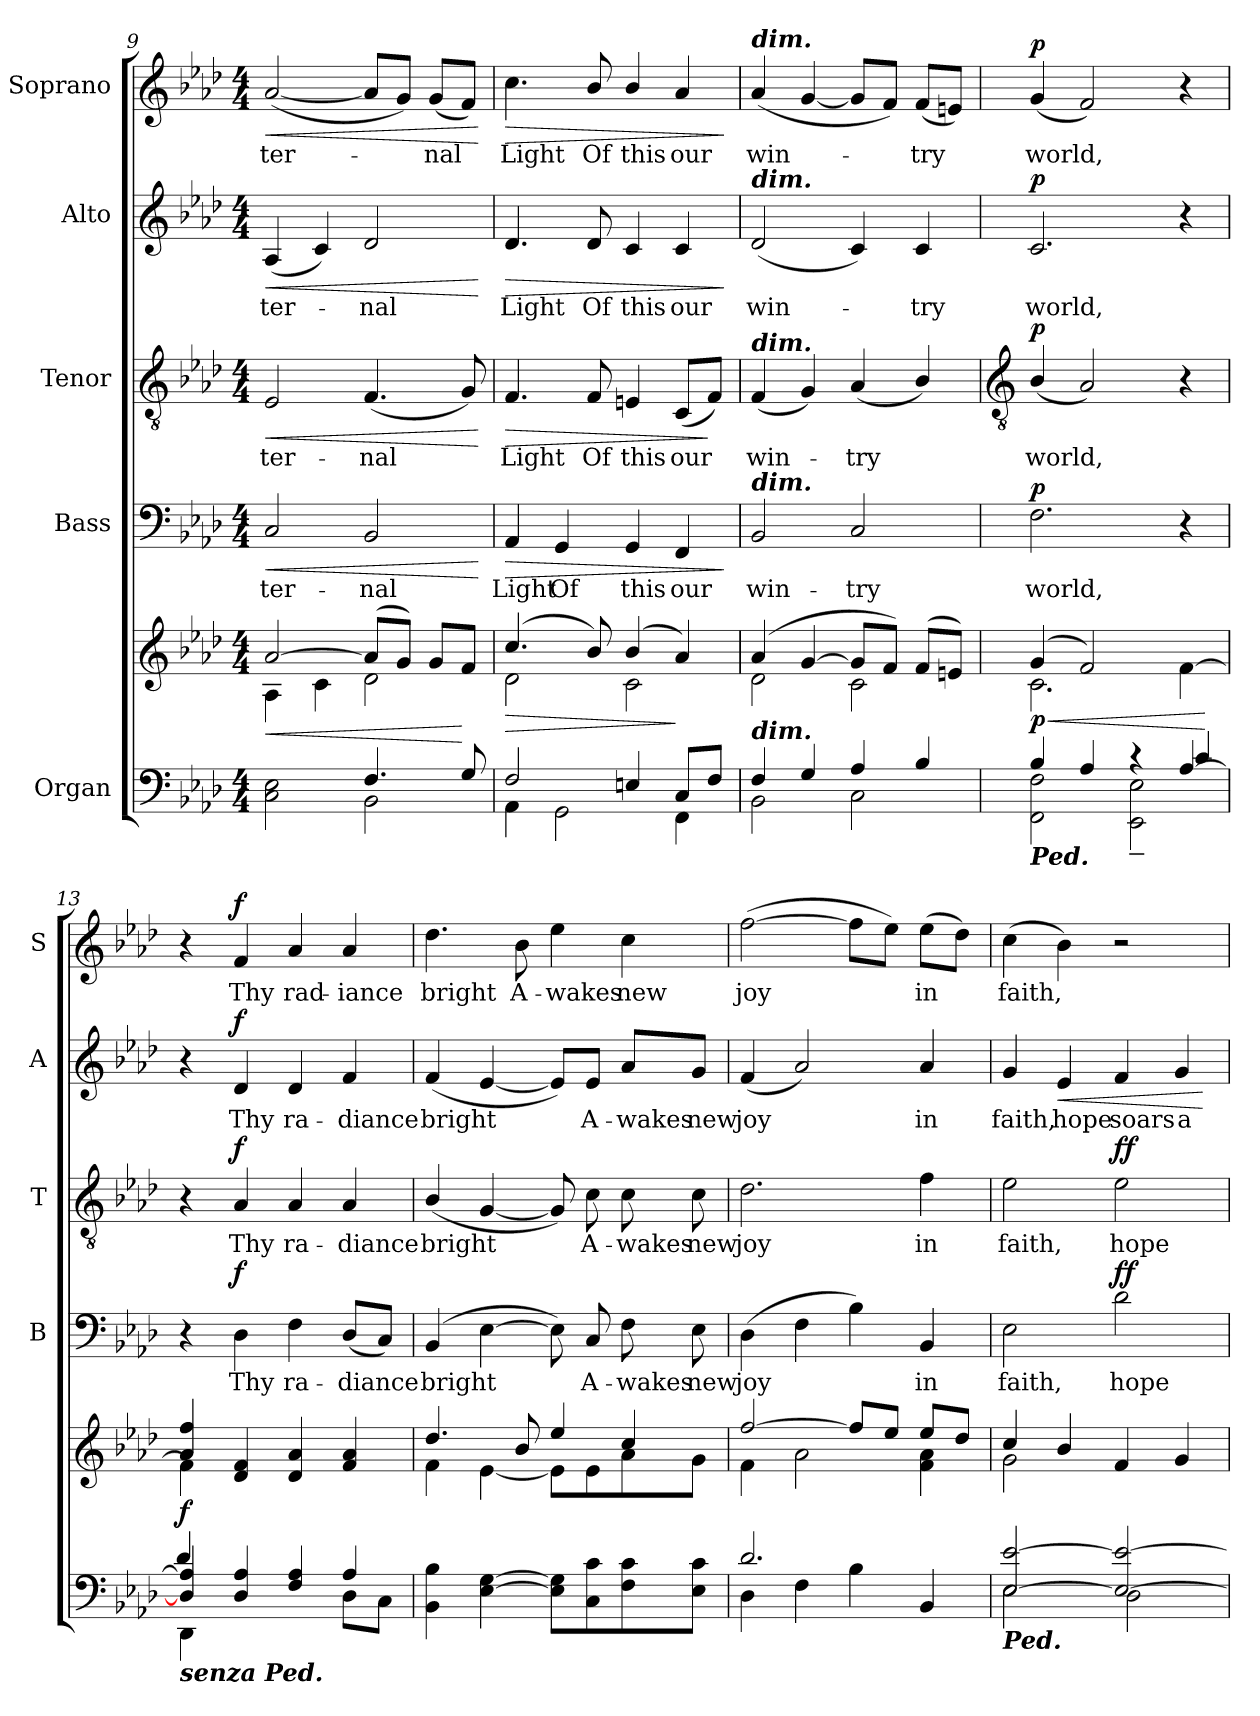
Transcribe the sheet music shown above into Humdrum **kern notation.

**kern	**kern	**dynam	**kern	**text	**dynam	**kern	**text	**dynam	**kern	**text	**dynam	**kern	**text	**dynam
*part5	*part5	*part5	*part4	*part4	*part4	*part3	*part3	*part3	*part2	*part2	*part2	*part1	*part1	*part1
*staff6	*staff5	*staff5/6	*staff4	*staff4	*staff4	*staff3	*staff3	*staff3	*staff2	*staff2	*staff2	*staff1	*staff1	*staff1
*I"Organ	*	*	*I"Bass	*	*	*I"Tenor	*	*	*I"Alto	*	*	*I"Soprano	*	*
*	*	*	*I'B	*	*	*I'T	*	*	*I'A	*	*	*I'S	*	*
*clefF4	*clefG2	*	*clefF4	*	*	*clefGv2	*	*	*clefG2	*	*	*clefG2	*	*
*k[b-e-a-d-]	*k[b-e-a-d-]	*	*k[b-e-a-d-]	*	*	*k[b-e-a-d-]	*	*	*k[b-e-a-d-]	*	*	*k[b-e-a-d-]	*	*
*A-:	*A-:	*	*A-:	*	*	*A-:	*	*	*A-:	*	*	*A-:	*	*
*M4/4	*M4/4	*	*M4/4	*	*	*M4/4	*	*	*M4/4	*	*	*M4/4	*	*
=9	=9	=9	=9	=9	=9	=9	=9	=9	=9	=9	=9	=9	=9	=9
*^	*	*	*	*	*	*	*	*	*	*	*	*	*	*
!	!	!	!LO:HP:b	!	!LO:LY:b	!LO:HP:b	!	!LO:LY:b	!LO:HP:b	!	!LO:LY:b	!LO:HP:b	!	!LO:LY:b	!LO:HP:b
*	*	*^	*	*	*	*	*	*	*	*	*	*	*	*	*
2C\ 2E-\	2ryy	[2a-/	4A-\	<	2C	-ter-	<	2E-	-ter-	<	(<4A-	-ter-	<	(<[2a-	-ter-	<
.	.	.	4c\	.	.	.	.	.	.	.	4c)	.	.	.	.	.
!	!	!	!	!	!	!LO:LY:b	!	!	!LO:LY:b	!	!	!LO:LY:b	!	!	!	!
4.F/	2BB-\	(>8a-/L]	2d-\	.	2BB-	-nal	.	(<4.F	-nal	.	2d-	nal	.	8a-L]	.	.
.	.	8g/J)	.	.	.	.	.	.	.	.	.	.	.	8gJ)	.	.
!	!	!	!	!	!	!	!	!	!	!	!	!	!	!	!LO:LY:b	!
.	.	8g/L	.	.	.	.	.	.	.	.	.	.	.	(<8gL	nal	.
8G/	.	8f/J	.	[	.	.	.	8G)	.	.	.	.	.	8fJ)	.	.
*v	*v	*	*	*	*	*	*	*	*	*	*	*	*	*	*	*
*	*v	*v	*	*	*	*	*	*	*	*	*	*	*	*	*
.	.	.	.	.	[	.	.	[	.	.	[	.	.	[
=10	=10	=10	=10	=10	=10	=10	=10	=10	=10	=10	=10	=10	=10	=10
*^	*	*	*	*	*	*	*	*	*	*	*	*	*	*
!	!	!	!LO:HP:b	!	!LO:LY:b	!LO:HP:b	!	!LO:LY:b	!LO:HP:b	!	!LO:LY:b	!LO:HP:b	!	!LO:LY:b	!LO:HP:b
*	*	*^	*	*	*	*	*	*	*	*	*	*	*	*	*
2F/	4AA-\	(>4.cc/	2d-\	>	4AA-	Light	>	4.F	Light	>	4.d-	Light	>	4.cc	Light	>
!	!	!	!	!	!	!LO:LY:b	!	!	!	!	!	!	!	!	!	!
.	2GG\	.	.	.	4GG	Of	.	.	.	.	.	.	.	.	.	.
!	!	!	!	!	!	!	!	!	!LO:LY:b	!	!	!LO:LY:b	!	!	!LO:LY:b	!
.	.	8b-/)	.	.	.	.	.	8F	Of	.	8d-	Of	.	8b-/	Of	.
!	!	!	!	!	!	!LO:LY:b	!	!	!LO:LY:b	!	!	!LO:LY:b	!	!	!LO:LY:b	!
4En/	.	(>4b-/	2c\	.	4GG	this	.	4En	this	.	4c	this	.	4b-/	this	.
!	!	!	!	!	!	!LO:LY:b	!	!	!LO:LY:b	!	!	!LO:LY:b	!	!	!LO:LY:b	!
8C/L	4FF\	4a-/)	.	]	4FF	our	.	(<8CL	our	.	4c	our	.	4a-	our	.
8F/J	.	.	.	.	.	.	.	8FJ)	.	]	.	.	.	.	.	.
*v	*v	*	*	*	*	*	*	*	*	*	*	*	*	*	*	*
*	*v	*v	*	*	*	*	*	*	*	*	*	*	*	*	*
.	.	.	.	.	]	.	.	.	.	.	]	.	.	]
=11	=11	=11	=11	=11	=11	=11	=11	=11	=11	=11	=11	=11	=11	=11
*^	*^	*	*	*	*	*	*	*	*	*	*	*	*	*
!	!	!	!	!	!	!	!	!	!	!	!	!	!	!LO:TX:a:Bi:t=dim.	!	!
!	!	!	!	!	!	!	!	!	!	!	!LO:TX:a:Bi:t=dim.	!	!	!	!	!
!	!	!	!	!	!	!	!	!LO:TX:a:Bi:t=dim.	!	!	!	!	!	!	!	!
!	!	!	!	!	!LO:TX:a:Bi:t=dim.	!	!	!	!	!	!	!	!	!	!	!
!LO:TX:a:Bi:t=dim.	!	!	!	!	!	!	!	!	!	!	!	!	!	!	!	!
!	!	!	!	!	!	!LO:LY:b	!	!	!LO:LY:b	!	!	!LO:LY:b	!	!	!LO:LY:b	!
4F/	2BB-\	(>4a-/	2d-\	.	2BB-	win-	.	(<4F	win-	.	(<2d-	win-	.	(<4a-	win-	.
4G/	.	[4g/	.	.	.	.	.	4G)	.	.	.	.	.	[4g	.	.
!	!	!	!	!	!	!LO:LY:b	!	!	!LO:LY:b	!	!	!	!	!	!	!
4A-/	2C\	8g/L]	2c\	.	2C	-try	.	(<4A-	try	.	4c)	.	.	8gL]	.	.
.	.	8f/J)	.	.	.	.	.	.	.	.	.	.	.	8fJ)	.	.
!	!	!	!	!	!	!	!	!	!	!	!	!LO:LY:b	!	!	!LO:LY:b	!
4B-/	.	(>8f/L	.	.	.	.	.	4B-/)	.	.	4c	try	.	(<8fL	try	.
.	.	8en/J)	.	.	.	.	.	.	.	.	.	.	.	8enJ)	.	.
*v	*v	*	*	*	*	*	*	*	*	*	*	*	*	*	*	*
!!LO:LB:g=z
=12	=12	=12	=12	=12	=12	=12	=12	=12	=12	=12	=12	=12	=12	=12	=12
*	*	*	*	*	*	*	*clefGv2	*	*	*	*	*	*	*	*
*^	*	*	*	*	*	*	*	*	*	*	*	*	*	*	*
*	*^	*	*	*	*	*	*	*	*	*	*	*	*	*	*	*
!LO:TX:b:Bi:t=Ped.	!	!	!	!	!	!	!	!	!	!	!	!	!	!	!	!	!
!	!	!	!	!	!LO:HP:b	!	!LO:LY:b	!	!	!LO:LY:b	!	!	!LO:LY:b	!	!	!LO:LY:b	!
!	!	!	!	!	!LO:DY:n=1:b	!	!	!LO:DY:b	!	!	!LO:DY:b	!	!	!LO:DY:b	!	!	!LO:DY:b
4B-/	2FF\ 2F\	2ryy	(>4g/	2.c\	< p	2.F	world,	p	(<4B-/	world,	p	2.c	world,	p	(<4g	world,	p
4A-/	.	.	2f/)	.	.	.	.	.	2A-)	.	.	.	.	.	2f)	.	.
4r	2EE-\~ 2E-\~	4ryy	.	.	.	.	.	.	.	.	.	.	.	.	.	.	.
[4A-/	.	4c/	4ryy	[4f\	.	4r	.	.	4r	.	.	4r	.	.	4r	.	.
*v	*v	*v	*	*	*	*	*	*	*	*	*	*	*	*	*	*	*
*	*v	*v	*	*	*	*	*	*	*	*	*	*	*	*	*
.	.	[	.	.	.	.	.	.	.	.	.	.	.	.
=13	=13	=13	=13	=13	=13	=13	=13	=13	=13	=13	=13	=13	=13	=13
*^	*^	*	*	*	*	*	*	*	*	*	*	*	*	*
*	*^	*	*	*	*	*	*	*	*	*	*	*	*	*	*	*
!LO:TX:b:Bi:t=senza Ped.	!	!	!	!	!	!	!	!	!	!	!	!	!	!	!	!	!
!	!	!	!	!	!LO:DY:b	!	!	!	!	!	!	!	!	!	!	!	!
4D-/] 4A-/]	4DD-\	4d-/	4a-/ 4ff/	4f\]	f	4r	.	.	4r	.	.	4r	.	.	4r	.	.
!	!	!	!	!	!	!	!LO:LY:b	!LO:DY:b	!	!LO:LY:b	!LO:DY:b	!	!LO:LY:b	!LO:DY:b	!	!LO:LY:b	!LO:DY:b
4D-/ 4A-/	4ryy	4ryy	4d-/ 4f/	4ryy	.	4D-	Thy	f	4A-	Thy	f	4d-	Thy	f	4f	Thy	f
!	!	!	!	!	!	!	!LO:LY:b	!	!	!LO:LY:b	!	!	!LO:LY:b	!	!	!LO:LY:b	!
4F/ 4A-/	4ryy	2ryy	4d-/ 4a-/	2ryy	.	4F	ra-	.	4A-	ra-	.	4d-	ra-	.	4a-	rad-	.
!	!	!	!	!	!	!	!LO:LY:b	!	!	!LO:LY:b	!	!	!LO:LY:b	!	!	!LO:LY:b	!
4A-/	8D-\L	.	4f/ 4a-/	.	.	(<8D-L	-diance	.	4A-	-diance	.	4f	-diance	.	4a-	-iance	.
.	8C\J	.	.	.	.	8CJ)	.	.	.	.	.	.	.	.	.	.	.
=14	=14	=14	=14	=14	=14	=14	=14	=14	=14	=14	=14	=14	=14	=14	=14	=14	=14
!	!	!	!	!	!	!	!LO:LY:b	!	!	!LO:LY:b	!	!	!LO:LY:b	!	!	!LO:LY:b	!
4BB-\ 4B-\	2ryy	1ryy	4.dd-/	4f\	.	(>4BB-	bright	.	(<4B-/	bright	.	(<4f	bright	.	4.dd-	bright	.
[4E-\ [4G\	.	.	.	[4e-\	.	[4E-	.	.	[4G	.	.	[4e-	.	.	.	.	.
!	!	!	!	!	!	!	!	!	!	!	!	!	!	!	!	!LO:LY:b	!
.	.	.	8b-/	.	.	.	.	.	.	.	.	.	.	.	8b-	A-	.
!	!	!	!	!	!	!	!	!	!	!	!	!	!	!	!	!LO:LY:b	!
8E-\] 8G\]L	2ryy	.	4ee-/	8e-\L]	.	8E-])	.	.	8G])	.	.	8e-/L])	.	.	4ee-	-wakes	.
!	!	!	!	!	!	!	!LO:LY:b	!	!	!LO:LY:b	!	!	!LO:LY:b	!	!	!	!
8C\ 8c\	.	.	.	8e-\	.	8C	A-	.	8c	A-	.	8e-/J	A-	.	.	.	.
!	!	!	!	!	!	!	!LO:LY:b	!	!	!LO:LY:b	!	!	!LO:LY:b	!	!	!LO:LY:b	!
8F\ 8c\	.	.	4cc/	8a-\	.	8F	-wakes	.	8c	-wakes	.	8a-/L	-wakes	.	4cc	new	.
!	!	!	!	!	!	!	!LO:LY:b	!	!	!LO:LY:b	!	!	!LO:LY:b	!	!	!	!
8E-\ 8c\J	.	.	.	8g\J	.	8E-	new	.	8c	new	.	8g/J	new	.	.	.	.
=15	=15	=15	=15	=15	=15	=15	=15	=15	=15	=15	=15	=15	=15	=15	=15	=15	=15
!	!	!	!	!	!	!	!LO:LY:b	!	!	!LO:LY:b	!	!	!LO:LY:b	!	!	!LO:LY:b	!
2.d-/	4D-\	1ryy	[2ff/	4f\	.	(>4D-	joy	.	2.d-	joy	.	(<4f	joy	.	(>[2ff	joy	.
.	4F\	.	.	2a-\	.	4F	.	.	.	.	.	2a-)	.	.	.	.	.
.	4B-\	.	8ff/L]	.	.	4B-)	.	.	.	.	.	.	.	.	8ffL]	.	.
.	.	.	8ee-/J	.	.	.	.	.	.	.	.	.	.	.	8ee-J)	.	.
!	!	!	!	!	!	!	!LO:LY:b	!	!	!LO:LY:b	!	!	!LO:LY:b	!	!	!LO:LY:b	!
4ryy	4BB-/	.	8ee-/L	4f\ 4a-\	.	4BB-	in	.	4f	in	.	4a-	in	.	(>8ee-L	in	.
.	.	.	8dd-/J	.	.	.	.	.	.	.	.	.	.	.	8dd-J)	.	.
=16	=16	=16	=16	=16	=16	=16	=16	=16	=16	=16	=16	=16	=16	=16	=16	=16	=16
!LO:TX:b:Bi:t=Ped.	!	!	!	!	!	!	!	!	!	!	!	!	!	!	!	!	!
!	!	!	!	!	!	!	!LO:LY:b	!	!	!LO:LY:b	!	!	!LO:LY:b	!	!	!LO:LY:b	!
[2E-/ [2e-/	2E-\	2ryy	4cc/	2g\	.	2E-	faith,	.	2e-	faith,	.	4g	faith,	.	(>4cc	faith,	.
!	!	!	!	!	!	!	!	!	!	!	!	!	!LO:LY:b	!LO:HP:b	!	!	!
.	.	.	4b-/	.	.	.	.	.	.	.	.	4e-	hope	<	4b-)	.	.
!	!	!	!	!	!	!	!LO:LY:b	!LO:DY:b	!	!LO:LY:b	!LO:DY:b	!	!LO:LY:b	!	!	!	!
2E-/_ 2e-/_	2D-\	2ryy	4f/	2ryy	.	2d-	hope	ff	2e-	hope	ff	4f	soars	.	2r	.	.
!	!	!	!	!	!	!	!	!	!	!	!	!	!LO:LY:b	!	!	!	!
.	.	.	4g/	.	.	.	.	.	.	.	.	4g	a-	.	.	.	.
*v	*v	*v	*	*	*	*	*	*	*	*	*	*	*	*	*	*	*
*	*v	*v	*	*	*	*	*	*	*	*	*	*	*	*	*
.	.	.	.	.	.	.	.	.	.	.	[	.	.	.
=	=	=	=	=	=	=	=	=	=	=	=	=	=	=
*-	*-	*-	*-	*-	*-	*-	*-	*-	*-	*-	*-	*-	*-	*-
